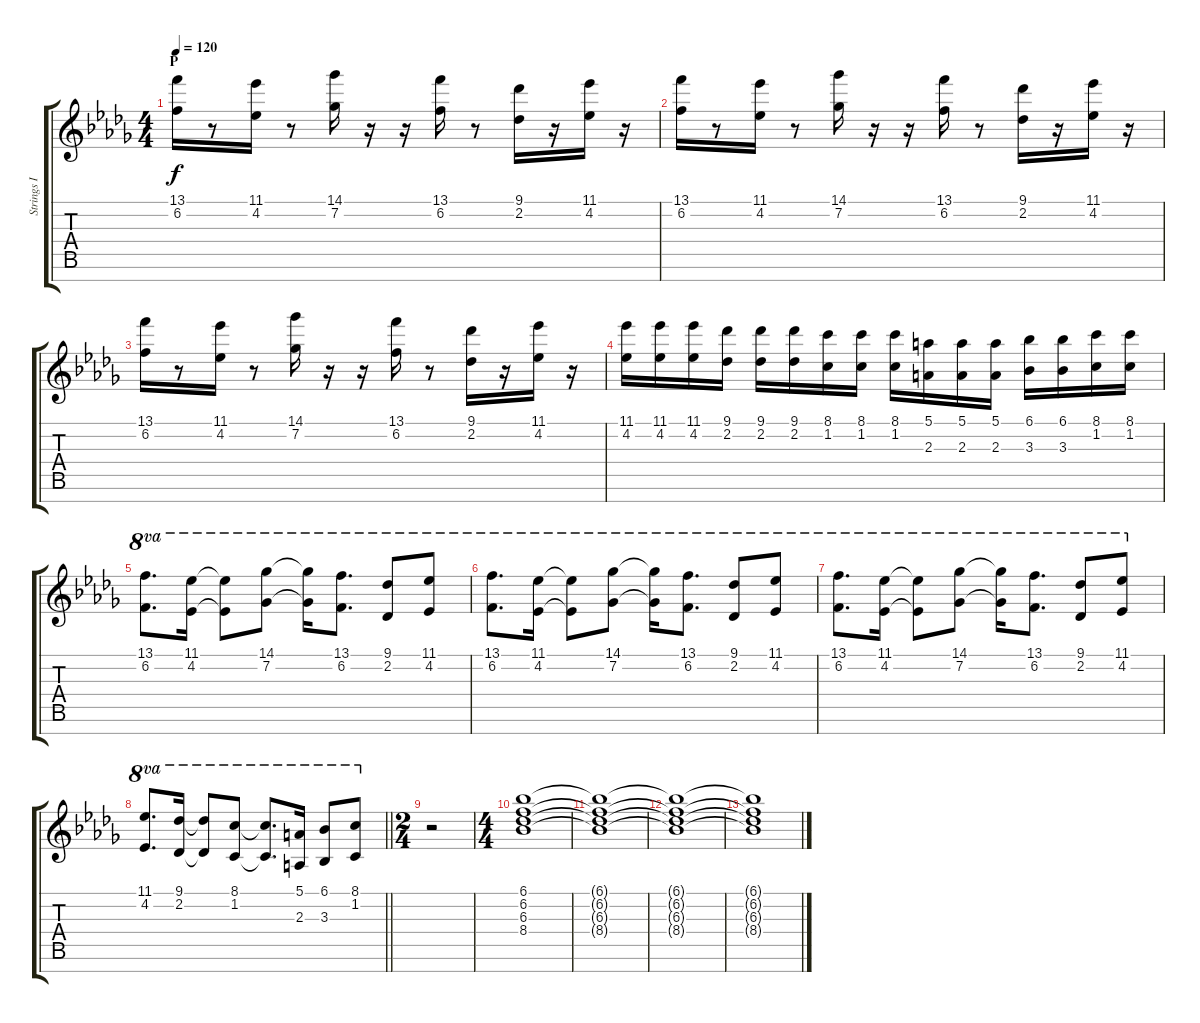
\track ("Strings I" "Strings I") {instrument stringensemble1}
\staff {score tabs}
\tuning (E5 B4 G4 D4 A3 E3 B2) {hide}
\ts (4 4)
\section ("" "P")
\tempo 120
\clef g2
\ks db
(13.1 6.2).16{dy f} r.8 (11.1 4.2).16 r.8 (14.1 7.2).16 r.16 r.16 (13.1 6.2).16 r.8 (9.1 2.2).16 r.16 (11.1 4.2).16 r.16 |
(13.1 6.2).16 r.8 (11.1 4.2).16 r.8 (14.1 7.2).16 r.16 r.16 (13.1 6.2).16 r.8 (9.1 2.2).16 r.16 (11.1 4.2).16 r.16 |
(13.1 6.2).16 r.8 (11.1 4.2).16 r.8 (14.1 7.2).16 r.16 r.16 (13.1 6.2).16 r.8 (9.1 2.2).16 r.16 (11.1 4.2).16 r.16 |
(11.1 4.2).16 (11.1 4.2).16 (11.1 4.2).16 (9.1 2.2).16 (9.1 2.2).16 (9.1 2.2).16 (8.1 1.2).16 (8.1 1.2).16 (8.1 1.2).16 (5.1 2.3).16 (5.1 2.3).16 (5.1 2.3).16 (6.1 3.3).16 (6.1 3.3).16 (8.1 1.2).16 (8.1 1.2).16 |
(13.1 6.2).8{d ot 8va} (11.1 4.2).16{ot 8va} (11.1{t} 4.2{t}).8{ot 8va} (14.1 7.2).8{ot 8va} (14.1{t} 7.2{t}).16{ot 8va} (13.1 6.2).8{d ot 8va} (9.1 2.2).8{ot 8va} (11.1 4.2).8{ot 8va} |
(13.1 6.2).8{d ot 8va} (11.1 4.2).16{ot 8va} (11.1{t} 4.2{t}).8{ot 8va} (14.1 7.2).8{ot 8va} (14.1{t} 7.2{t}).16{ot 8va} (13.1 6.2).8{d ot 8va} (9.1 2.2).8{ot 8va} (11.1 4.2).8{ot 8va} |
(13.1 6.2).8{d ot 8va} (11.1 4.2).16{ot 8va} (11.1{t} 4.2{t}).8{ot 8va} (14.1 7.2).8{ot 8va} (14.1{t} 7.2{t}).16{ot 8va} (13.1 6.2).8{d ot 8va} (9.1 2.2).8{ot 8va} (11.1 4.2).8{ot 8va} |
\barLineRight lightlight
(11.1 4.2).8{d ot 8va} (9.1 2.2).16{ot 8va} (9.1{t} 2.2{t}).8{ot 8va} (8.1 1.2).8{ot 8va} (8.1{t} 1.2{t}).8{d ot 8va} (5.1 2.3).16{ot 8va} (6.1 3.3).8{ot 8va} (8.1 1.2).8{ot 8va} |
\ts (2 4)
r.2 |
\ts (4 4)
(6.1 6.2 6.3 8.4).1 |
(6.1{t} 6.2{t} 6.3{t} 8.4{t}).1 |
(6.1{t} 6.2{t} 6.3{t} 8.4{t}).1 |
(6.1{t} 6.2{t} 6.3{t} 8.4{t}).1
